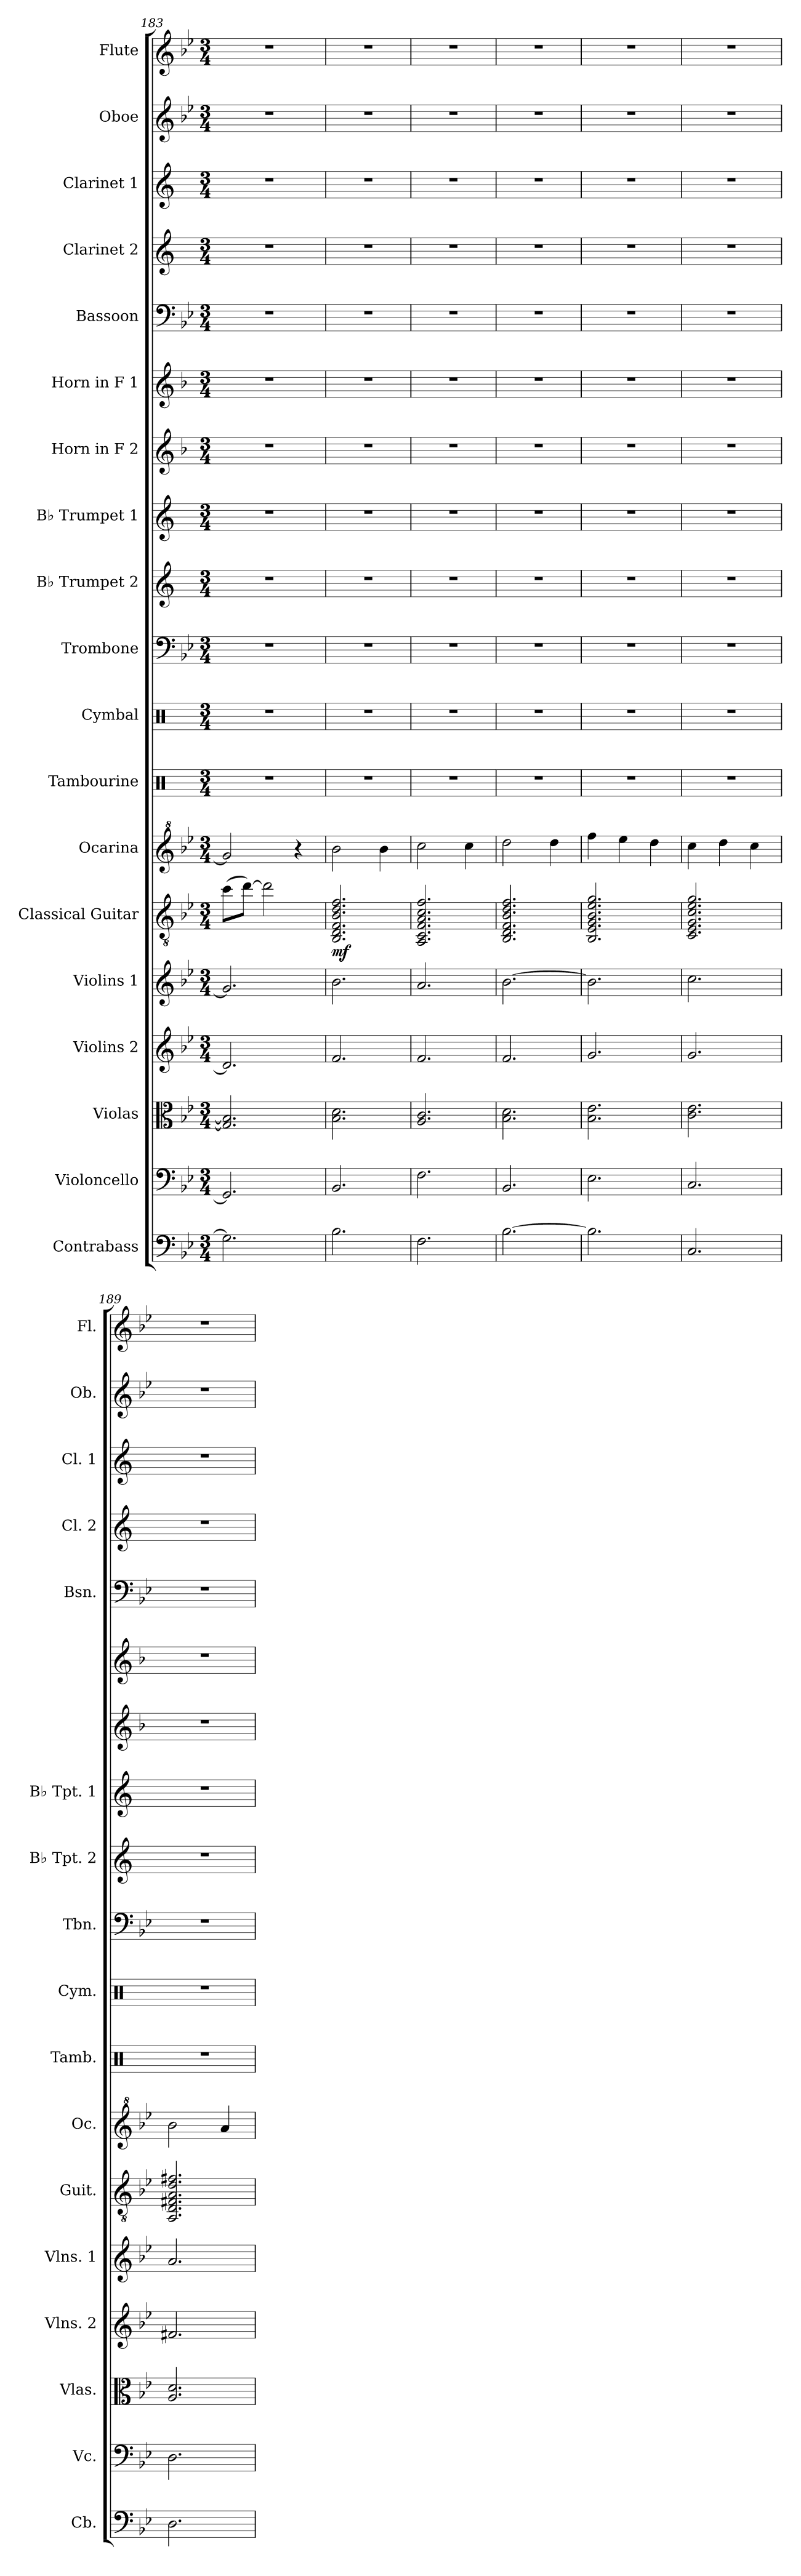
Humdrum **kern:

**kern	**kern	**kern	**kern	**kern	**kern	**dynam	**kern	**kern	**kern	**kern	**kern	**kern	**kern	**kern	**kern	**kern	**kern	**kern	**kern
*part19	*part18	*part17	*part16	*part15	*part14	*part14	*part13	*part12	*part11	*part10	*part9	*part8	*part7	*part6	*part5	*part4	*part3	*part2	*part1
*staff19	*staff18	*staff17	*staff16	*staff15	*staff14	*staff14	*staff13	*staff12	*staff11	*staff10	*staff9	*staff8	*staff7	*staff6	*staff5	*staff4	*staff3	*staff2	*staff1
*I"Contrabass	*I"Violoncello	*I"Violas	*I"Violins 2	*I"Violins 1	*I"Classical Guitar	*	*I"Ocarina	*I"Tambourine	*I"Cymbal	*I"Trombone	*I"B♭ Trumpet 2	*I"B♭ Trumpet 1	*I"Horn in F 2	*I"Horn in F 1	*I"Bassoon	*I"Clarinet 2	*I"Clarinet 1	*I"Oboe	*I"Flute
*I'Cb.	*I'Vc.	*I'Vlas.	*I'Vlns. 2	*I'Vlns. 1	*I'Guit.	*	*I'Oc.	*I'Tamb.	*I'Cym.	*I'Tbn.	*I'B♭ Tpt. 2	*I'B♭ Tpt. 1	*	*	*I'Bsn.	*I'Cl. 2	*I'Cl. 1	*I'Ob.	*I'Fl.
*clefF4	*clefF4	*clefC3	*clefG2	*clefG2	*clefGv2	*	*clefG^2	*clefX	*clefX	*clefF4	*clefG2	*clefG2	*clefG2	*clefG2	*clefF4	*clefG2	*clefG2	*clefG2	*clefG2
*ITrd7c12	*	*	*	*	*	*	*	*	*	*	*ITrd1c2	*ITrd1c2	*ITrd4c7	*ITrd4c7	*	*ITrd1c2	*ITrd1c2	*	*
*k[b-e-]	*k[b-e-]	*k[b-e-]	*k[b-e-]	*k[b-e-]	*k[b-e-]	*	*k[b-e-]	*k[]	*k[]	*k[b-e-]	*k[b-e-]	*k[b-e-]	*k[b-e-]	*k[b-e-]	*k[b-e-]	*k[b-e-]	*k[b-e-]	*k[b-e-]	*k[b-e-]
*M3/4	*M3/4	*M3/4	*M3/4	*M3/4	*M3/4	*	*M3/4	*M3/4	*M3/4	*M3/4	*M3/4	*M3/4	*M3/4	*M3/4	*M3/4	*M3/4	*M3/4	*M3/4	*M3/4
=183	=183	=183	=183	=183	=183	=183	=183	=183	=183	=183	=183	=183	=183	=183	=183	=183	=183	=183	=183
2.GG\]	2.GG/]	2.G/] 2.B-/]	2.d/]	2.g/]	(>8cc\L	.	2gg/]	2.r	2.r	2.r	2.r	2.r	2.r	2.r	2.r	2.r	2.r	2.r	2.r
.	.	.	.	.	[8dd\J)	.	.	.	.	.	.	.	.	.	.	.	.	.	.
.	.	.	.	.	2dd\]	.	.	.	.	.	.	.	.	.	.	.	.	.	.
.	.	.	.	.	.	.	4r	.	.	.	.	.	.	.	.	.	.	.	.
=184	=184	=184	=184	=184	=184	=184	=184	=184	=184	=184	=184	=184	=184	=184	=184	=184	=184	=184	=184
!	!	!	!	!	!	!LO:DY:b	!	!	!	!	!	!	!	!	!	!	!	!	!
2.BB-\	2.BB-/	2.B-\ 2.d\	2.f/	2.b-\	2.BB-/ 2.D/ 2.F/ 2.B-/ 2.d/ 2.f/	mf	2bb-\	2.r	2.r	2.r	2.r	2.r	2.r	2.r	2.r	2.r	2.r	2.r	2.r
.	.	.	.	.	.	.	4bb-\	.	.	.	.	.	.	.	.	.	.	.	.
=185	=185	=185	=185	=185	=185	=185	=185	=185	=185	=185	=185	=185	=185	=185	=185	=185	=185	=185	=185
2.FF\	2.F\	2.A/ 2.c/	2.f/	2.a/	2.AA/ 2.C/ 2.F/ 2.A/ 2.c/ 2.f/	.	2ccc\	2.r	2.r	2.r	2.r	2.r	2.r	2.r	2.r	2.r	2.r	2.r	2.r
.	.	.	.	.	.	.	4ccc\	.	.	.	.	.	.	.	.	.	.	.	.
=186	=186	=186	=186	=186	=186	=186	=186	=186	=186	=186	=186	=186	=186	=186	=186	=186	=186	=186	=186
[2.BB-\	2.BB-/	2.B-\ 2.d\	2.f/	[2.b-\	2.BB-/ 2.D/ 2.F/ 2.B-/ 2.d/ 2.f/	.	2ddd\	2.r	2.r	2.r	2.r	2.r	2.r	2.r	2.r	2.r	2.r	2.r	2.r
.	.	.	.	.	.	.	4ddd\	.	.	.	.	.	.	.	.	.	.	.	.
=187	=187	=187	=187	=187	=187	=187	=187	=187	=187	=187	=187	=187	=187	=187	=187	=187	=187	=187	=187
2.BB-\]	2.E-\	2.B-\ 2.e-\	2.g/	2.b-\]	2.BB-/ 2.E-/ 2.G/ 2.B-/ 2.e-/ 2.g/	.	4fff\	2.r	2.r	2.r	2.r	2.r	2.r	2.r	2.r	2.r	2.r	2.r	2.r
.	.	.	.	.	.	.	4eee-\	.	.	.	.	.	.	.	.	.	.	.	.
.	.	.	.	.	.	.	4ddd\	.	.	.	.	.	.	.	.	.	.	.	.
=188	=188	=188	=188	=188	=188	=188	=188	=188	=188	=188	=188	=188	=188	=188	=188	=188	=188	=188	=188
2.CC/	2.C/	2.c\ 2.e-\	2.g/	2.cc\	2.C/ 2.E-/ 2.G/ 2.c/ 2.e-/ 2.g/	.	4ccc\	2.r	2.r	2.r	2.r	2.r	2.r	2.r	2.r	2.r	2.r	2.r	2.r
.	.	.	.	.	.	.	4ddd\	.	.	.	.	.	.	.	.	.	.	.	.
.	.	.	.	.	.	.	4ccc\	.	.	.	.	.	.	.	.	.	.	.	.
=189	=189	=189	=189	=189	=189	=189	=189	=189	=189	=189	=189	=189	=189	=189	=189	=189	=189	=189	=189
2.DD\	2.D\	2.A/ 2.d/	2.f#X/	2.a/	2.AA/ 2.D/ 2.F#X/ 2.A/ 2.d/ 2.f#X/	.	2bb-\	2.r	2.r	2.r	2.r	2.r	2.r	2.r	2.r	2.r	2.r	2.r	2.r
.	.	.	.	.	.	.	4aa/	.	.	.	.	.	.	.	.	.	.	.	.
=	=	=	=	=	=	=	=	=	=	=	=	=	=	=	=	=	=	=	=
*-	*-	*-	*-	*-	*-	*-	*-	*-	*-	*-	*-	*-	*-	*-	*-	*-	*-	*-	*-
